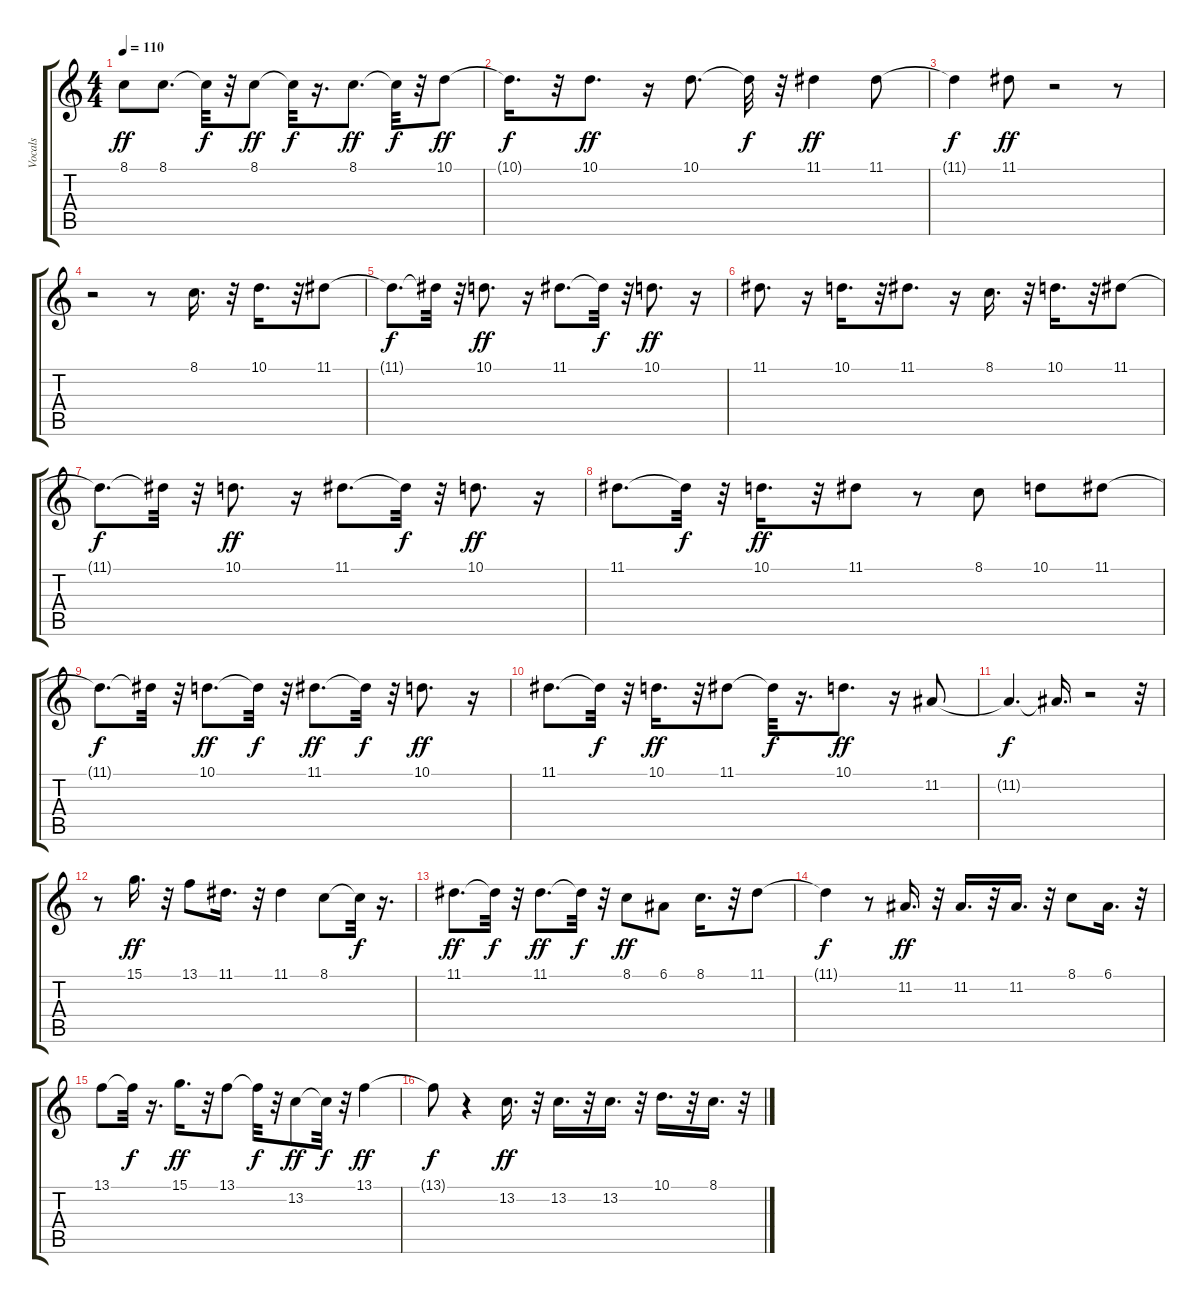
\track ("Vocals" "Vocals") {instrument flute}
\staff {score tabs}
\tuning (E4 B3 G3 D3 A2 E2) {hide}
\ts (4 4)
\tempo 110
\clef g2
\ks c
8.1.8{dy ff} 8.1.8{d} 8.1{t}.32{dy f} r.32 8.1.8{dy ff} 8.1{t}.32{dy f} r.16{d} 8.1.8{d dy ff} 8.1{t}.32{dy f} r.32 10.1.8{dy ff} |
10.1{t}.16{d dy f} r.32 10.1.8{d dy ff} r.16 10.1.8{d} 10.1{t}.32{dy f} r.32 11.1.4{dy ff} 11.1.8 |
11.1{t}.4{dy f} 11.1.8{dy ff} r.2 r.8 |
r.2 r.8 8.1.16{d} r.32 10.1.16{d} r.32 11.1.8 |
11.1{t}.8{d dy f} 11.1{t}.32 r.32 10.1.8{d dy ff} r.16 11.1.8{d} 11.1{t}.32{dy f} r.32 10.1.8{d dy ff} r.16 |
11.1.8{d} r.16 10.1.16{d} r.32 11.1.8{d} r.16 8.1.16{d} r.32 10.1.16{d} r.32 11.1.8 |
11.1{t}.8{d dy f} 11.1{t}.32 r.32 10.1.8{d dy ff} r.16 11.1.8{d} 11.1{t}.32{dy f} r.32 10.1.8{d dy ff} r.16 |
11.1.8{d} 11.1{t}.32{dy f} r.32 10.1.16{d dy ff} r.32 11.1.8 r.8 8.1.8 10.1.8 11.1.8 |
11.1{t}.8{d dy f} 11.1{t}.32 r.32 10.1.8{d dy ff} 10.1{t}.32{dy f} r.32 11.1.8{d dy ff} 11.1{t}.32{dy f} r.32 10.1.8{d dy ff} r.16 |
11.1.8{d} 11.1{t}.32{dy f} r.32 10.1.16{d dy ff} r.32 11.1.8 11.1{t}.32{dy f} r.16{d} 10.1.8{d dy ff} r.16 11.2.8 |
11.2{t}.4{d dy f} 11.2{t}.16{d} r.2 r.32 |
r.8 15.1.16{d dy ff} r.32 13.1.8 11.1.16{d} r.32 11.1.4 8.1.8 8.1{t}.32{dy f} r.16{d} |
11.1.8{d dy ff} 11.1{t}.32{dy f} r.32 11.1.8{d dy ff} 11.1{t}.32{dy f} r.32 8.1.8{dy ff} 6.1.8 8.1.16{d} r.32 11.1.8 |
11.1{t}.4{dy f} r.8 11.2.16{d dy ff} r.32 11.2.16{d} r.32 11.2.16{d} r.32 8.1.8 6.1.16{d} r.32 |
13.1.8 13.1{t}.32{dy f} r.16{d} 15.1.16{d dy ff} r.32 13.1.8 13.1{t}.32{dy f} r.32 13.2.8{dy ff} 13.2{t}.32{dy f} r.32 13.1.4{dy ff} |
13.1{t}.8{dy f} r.4 13.2.16{d dy ff} r.32 13.2.16{d} r.32 13.2.16{d} r.32 10.1.16{d} r.32 8.1.16{d} r.32
